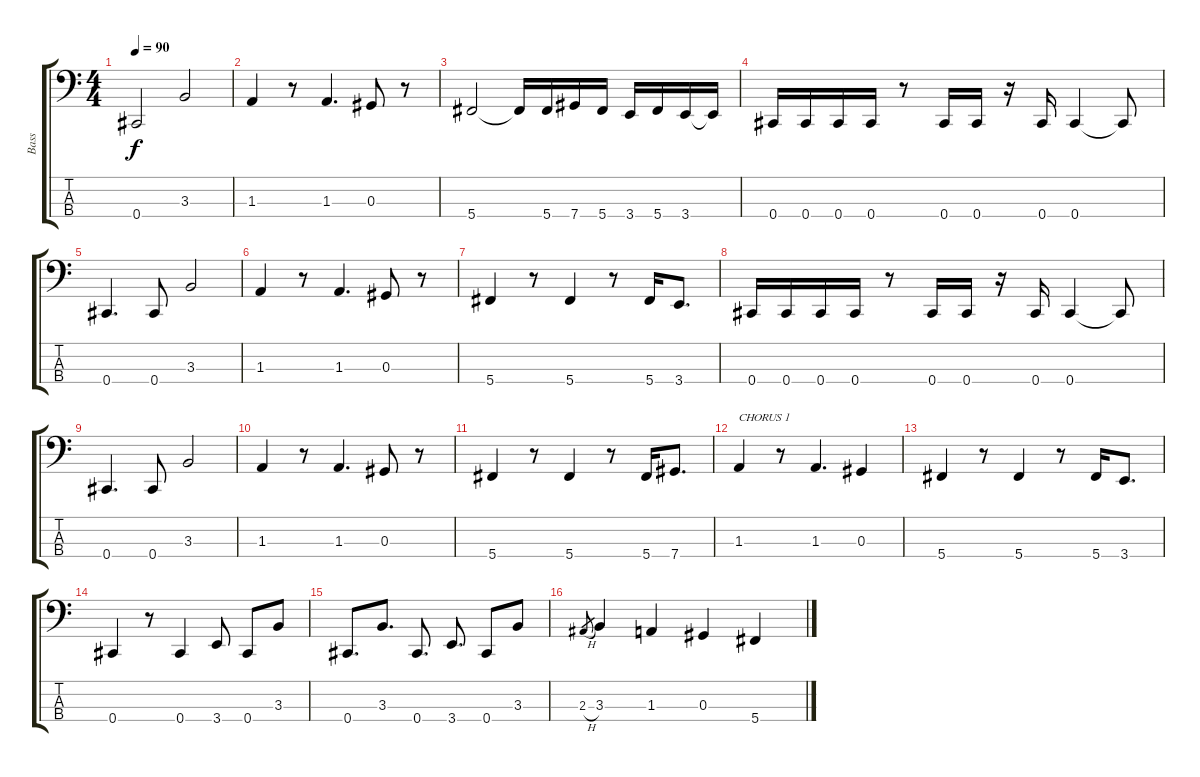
\track ("Bass" "Bass") {instrument electricbasspick}
\staff {score tabs}
\tuning (Gb2 Db2 Ab1 Db1) {hide}
\ts (4 4)
\tempo 90
\clef f4
\ks c
0.4.2{dy f} 3.3.2 |
1.3.4 r.8 1.3.4{d} 0.3.8 r.8 |
5.4.2 5.4{t}.16 5.4.16 7.4.16 5.4.16 3.4.16 5.4.16 3.4.16 3.4{t}.16 |
0.4.16 0.4.16 0.4.16 0.4.16 r.8 0.4.16 0.4.16 r.16 0.4.16 0.4.4 0.4{t}.8 |
0.4.4{d} 0.4.8 3.3.2 |
1.3.4 r.8 1.3.4{d} 0.3.8 r.8 |
5.4.4 r.8 5.4.4 r.8 5.4.16 3.4.8{d} |
0.4.16 0.4.16 0.4.16 0.4.16 r.8 0.4.16 0.4.16 r.16 0.4.16 0.4.4 0.4{t}.8 |
0.4.4{d} 0.4.8 3.3.2 |
1.3.4 r.8 1.3.4{d} 0.3.8 r.8 |
5.4.4 r.8 5.4.4 r.8 5.4.16 7.4.8{d} |
1.3.4{txt "CHORUS 1"} r.8 1.3.4{d} 0.3.4 |
5.4.4 r.8 5.4.4 r.8 5.4.16 3.4.8{d} |
0.4.4 r.8 0.4.4 3.4.8 0.4.8 3.3.8 |
0.4.8{d} 3.3.8{d} 0.4.8{d} 3.4.8{d} 0.4.8 3.3.8 |
2.3{h}.8{gr} 3.3.4 1.3.4 0.3.4 5.4.4
